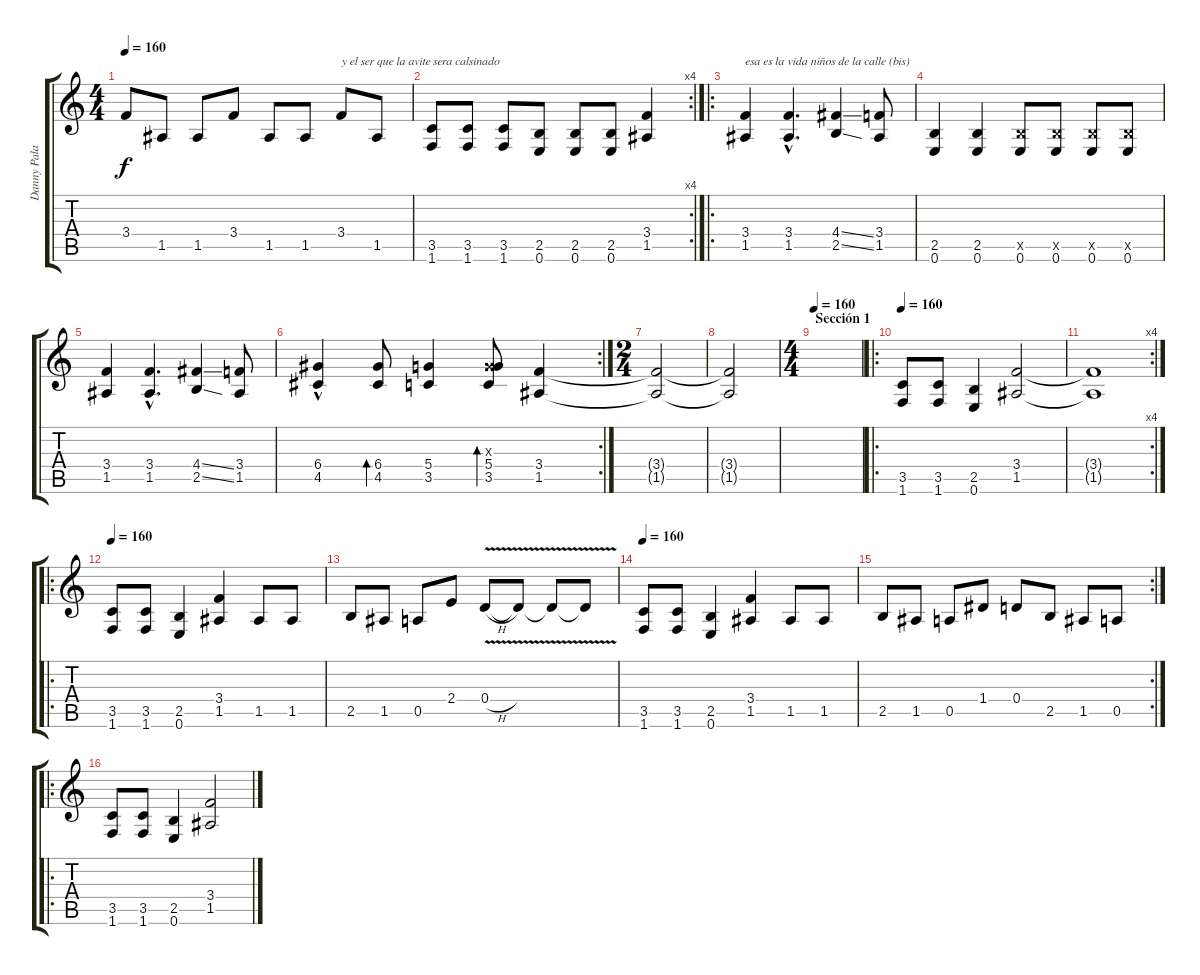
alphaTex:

\track ("Danny Palacio" "Danny Pala") {instrument distortionguitar}
\staff {score tabs}
\tuning (E4 B3 G3 D3 A2 E2) {hide}
\ts (4 4)
\tempo 160
\clef g2
\ks c
3.4.8{dy f} 1.5.8 1.5.8 3.4.8 1.5.8 1.5.8 3.4.8{txt "y el ser que la avite sera calsinado     "} 1.5.8 |
\rc 4
(3.5 1.6).8 (3.5 1.6).8 (3.5 1.6).8 (2.5 0.6).8 (2.5 0.6).8 (2.5 0.6).8 (3.4 1.5).4 |
\ro
(3.4 1.5).4{txt "esa es la vida niños de la calle (bis)   "} (3.4{hac} 1.5{hac}).4{d} (4.4{ss} 2.5{ss}).4 (3.4 1.5).8 |
(2.5 0.6).4 (2.5 0.6).4 (2.5{x} 0.6).8 (2.5{x} 0.6).8 (2.5{x} 0.6).8 (2.5{x} 0.6).8 |
(3.4 1.5).4 (3.4{hac} 1.5{hac}).4{d} (4.4{ss} 2.5{ss}).4 (3.4 1.5).8 |
\rc 2
(6.4 4.5{hac}).4 (6.4 4.5).8{bd 480} (5.4 3.5).4 (0.3{x} 5.4 3.5).8{bd 480} (3.4 1.5).4 |
\ts (2 4)
(3.4{t} 1.5{t}).2 |
(3.4{t} 1.5{t}).2 |
\ts (4 4)
\section ("" "Sección 1")
\tempo 160
|
\ro
\tempo 160
(3.5 1.6).8 (3.5 1.6).8 (2.5 0.6).4 (3.4 1.5).2 |
\rc 4
(3.4{t} 1.5{t}).1 |
\ro
\tempo 160
(3.5 1.6).8 (3.5 1.6).8 (2.5 0.6).4 (3.4 1.5).4 1.5.8 1.5.8 |
2.5.8 1.5.8 0.5.8 2.4.8 0.4{v h}.8 0.4{v t}.8 0.4{v t}.8 0.4{v t}.8 |
\tempo 160
(3.5 1.6).8 (3.5 1.6).8 (2.5 0.6).4 (3.4 1.5).4 1.5.8 1.5.8 |
\rc 2
2.5.8 1.5.8 0.5.8 1.4.8 0.4.8 2.5.8 1.5.8 0.5.8 |
\ro
(3.5 1.6).8 (3.5 1.6).8 (2.5 0.6).4 (3.4 1.5).2
